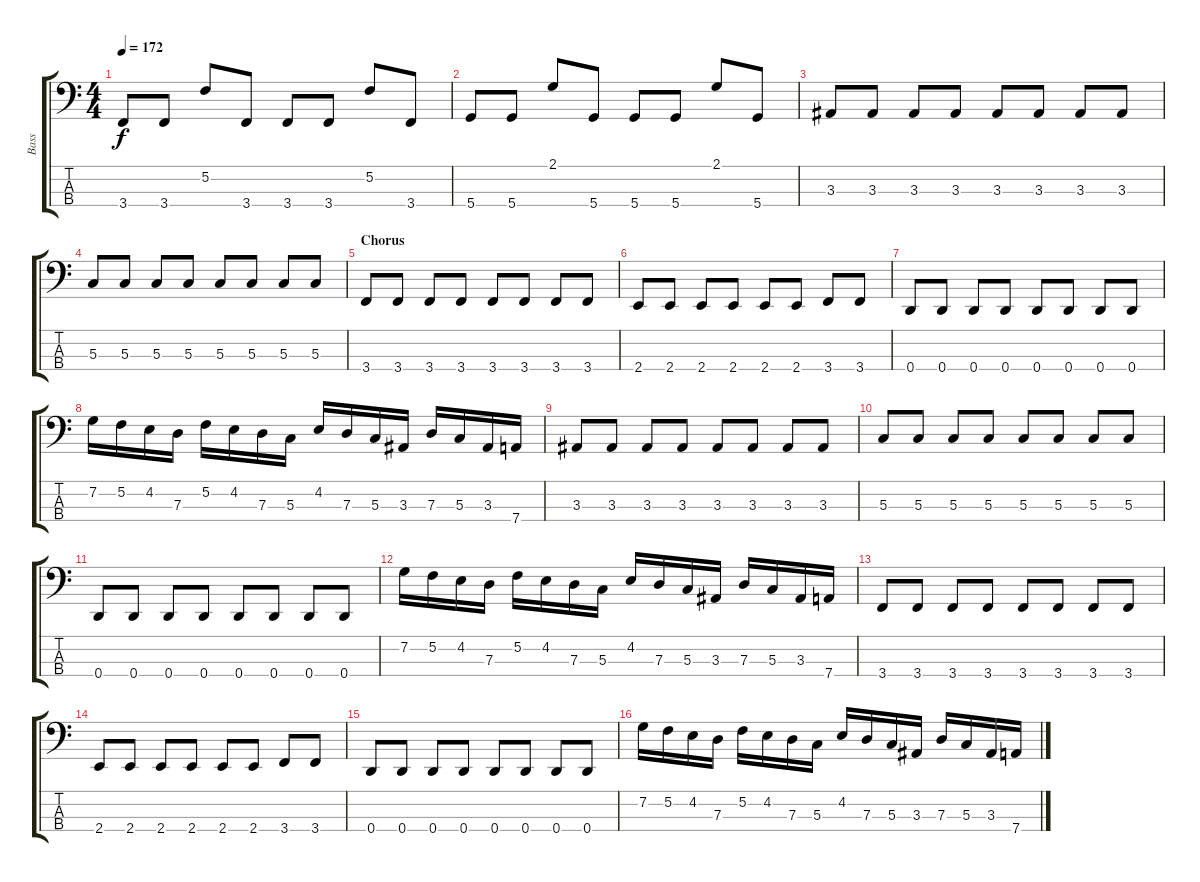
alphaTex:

\track ("Bass" "Bass") {instrument electricbassfinger}
\staff {score tabs}
\tuning (F2 C2 G1 D1) {hide}
\ts (4 4)
\tempo 172
\clef f4
\ks c
3.4.8{dy f} 3.4.8 5.2.8 3.4.8 3.4.8 3.4.8 5.2.8 3.4.8 |
5.4.8 5.4.8 2.1.8 5.4.8 5.4.8 5.4.8 2.1.8 5.4.8 |
3.3.8 3.3.8 3.3.8 3.3.8 3.3.8 3.3.8 3.3.8 3.3.8 |
5.3.8 5.3.8 5.3.8 5.3.8 5.3.8 5.3.8 5.3.8 5.3.8 |
\section ("" "Chorus")
3.4.8 3.4.8 3.4.8 3.4.8 3.4.8 3.4.8 3.4.8 3.4.8 |
2.4.8 2.4.8 2.4.8 2.4.8 2.4.8 2.4.8 3.4.8 3.4.8 |
0.4.8 0.4.8 0.4.8 0.4.8 0.4.8 0.4.8 0.4.8 0.4.8 |
7.2.16 5.2.16 4.2.16 7.3.16 5.2.16 4.2.16 7.3.16 5.3.16 4.2.16 7.3.16 5.3.16 3.3.16 7.3.16 5.3.16 3.3.16 7.4.16 |
3.3.8 3.3.8 3.3.8 3.3.8 3.3.8 3.3.8 3.3.8 3.3.8 |
5.3.8 5.3.8 5.3.8 5.3.8 5.3.8 5.3.8 5.3.8 5.3.8 |
0.4.8 0.4.8 0.4.8 0.4.8 0.4.8 0.4.8 0.4.8 0.4.8 |
7.2.16 5.2.16 4.2.16 7.3.16 5.2.16 4.2.16 7.3.16 5.3.16 4.2.16 7.3.16 5.3.16 3.3.16 7.3.16 5.3.16 3.3.16 7.4.16 |
3.4.8 3.4.8 3.4.8 3.4.8 3.4.8 3.4.8 3.4.8 3.4.8 |
2.4.8 2.4.8 2.4.8 2.4.8 2.4.8 2.4.8 3.4.8 3.4.8 |
0.4.8 0.4.8 0.4.8 0.4.8 0.4.8 0.4.8 0.4.8 0.4.8 |
7.2.16 5.2.16 4.2.16 7.3.16 5.2.16 4.2.16 7.3.16 5.3.16 4.2.16 7.3.16 5.3.16 3.3.16 7.3.16 5.3.16 3.3.16 7.4.16
